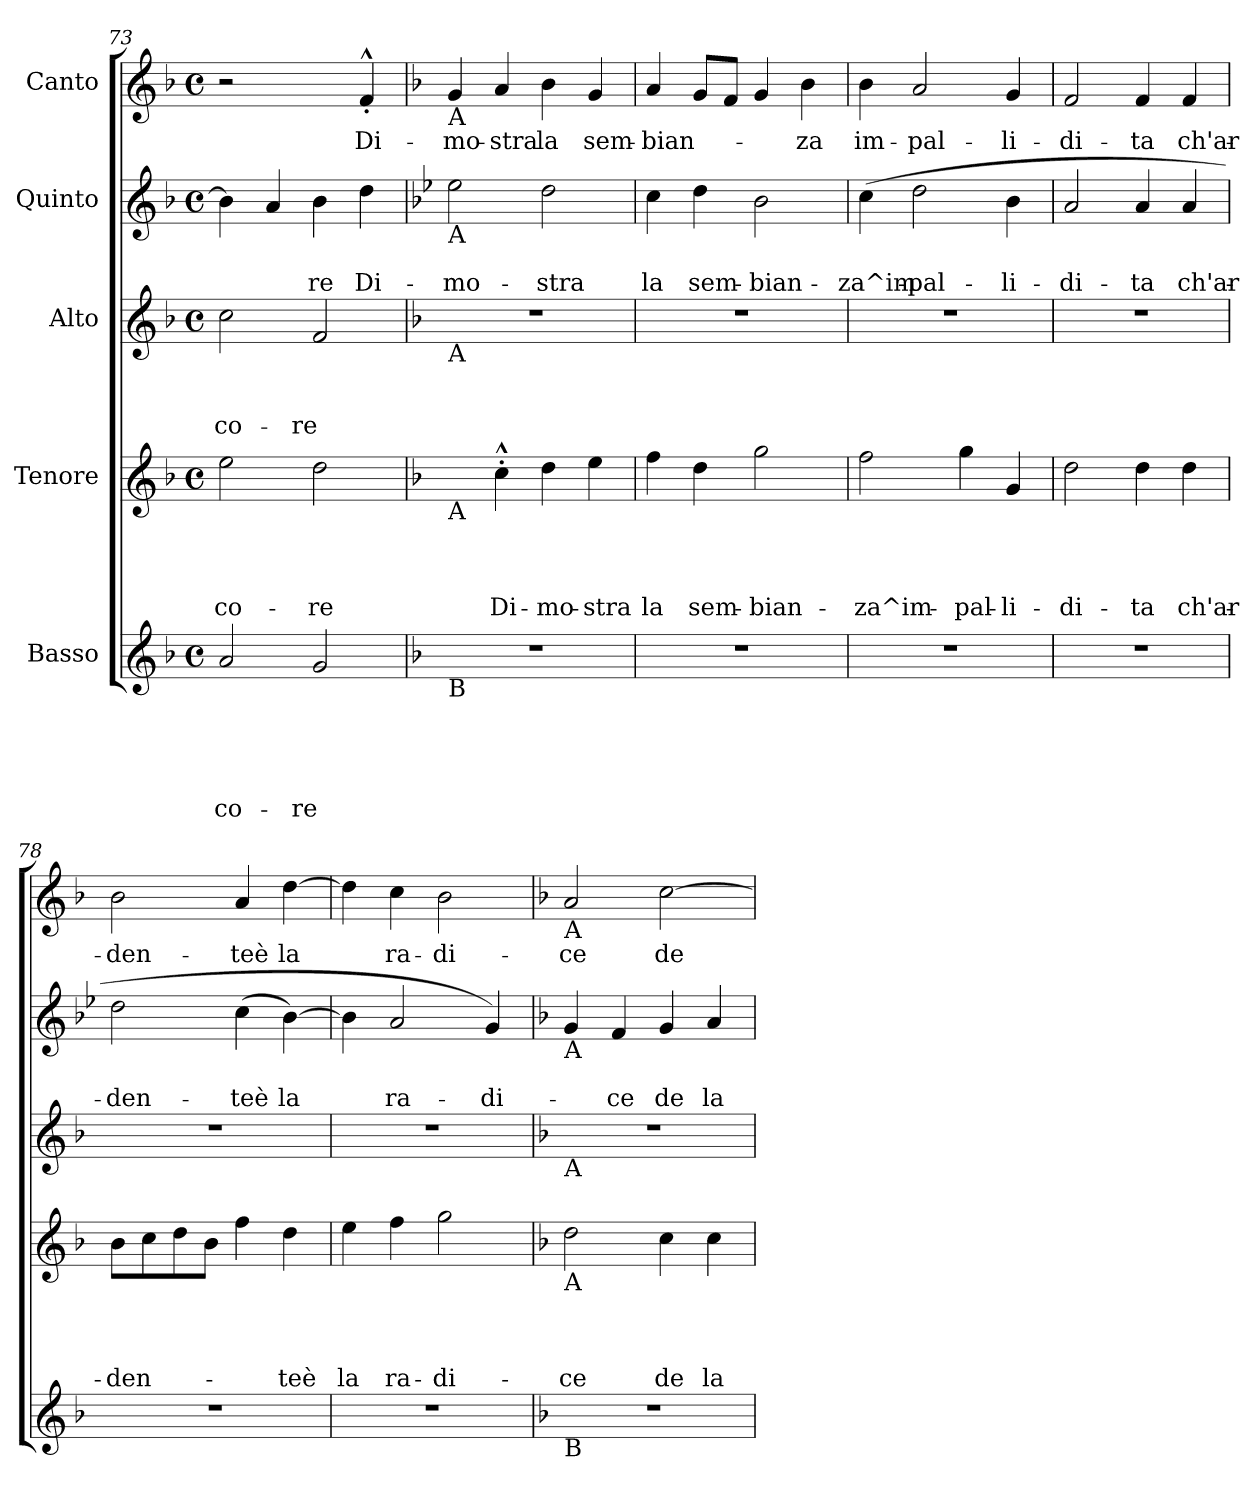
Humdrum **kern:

**kern	**text	**text	**text	**text	**text	**kern	**text	**text	**text	**text	**kern	**text	**text	**text	**kern	**text	**text	**kern	**text
*part5	*part5	*part5	*part5	*part5	*part5	*part4	*part4	*part4	*part4	*part4	*part3	*part3	*part3	*part3	*part2	*part2	*part2	*part1	*part1
*staff5	*staff5	*staff5	*staff5	*staff5	*staff5	*staff4	*staff4	*staff4	*staff4	*staff4	*staff3	*staff3	*staff3	*staff3	*staff2	*staff2	*staff2	*staff1	*staff1
*I"Basso	*	*	*	*	*	*I"Tenore	*	*	*	*	*I"Alto	*	*	*	*I"Quinto	*	*	*I"Canto	*
*clefG2	*	*	*	*	*	*clefG2	*	*	*	*	*clefG2	*	*	*	*clefG2	*	*	*clefG2	*
*k[b-]	*	*	*	*	*	*k[b-]	*	*	*	*	*k[b-]	*	*	*	*k[b-]	*	*	*k[b-]	*
*F:	*	*	*	*	*	*F:	*	*	*	*	*F:	*	*	*	*F:	*	*	*F:	*
*M4/4	*	*	*	*	*	*M4/4	*	*	*	*	*M4/4	*	*	*	*M4/4	*	*	*M4/4	*
*met(c)	*	*	*	*	*	*met(c)	*	*	*	*	*met(c)	*	*	*	*met(c)	*	*	*met(c)	*
=73	=73	=73	=73	=73	=73	=73	=73	=73	=73	=73	=73	=73	=73	=73	=73	=73	=73	=73	=73
!	!	!	!	!	!LO:LY:b	!	!	!	!	!LO:LY:b	!	!	!	!LO:LY:b	!	!	!	!	!
2a/	.	.	.	.	co-	2ee\	.	.	.	co-	2cc\	.	.	co-	4b-\]	.	.	2r	.
.	.	.	.	.	.	.	.	.	.	.	.	.	.	.	4a/	.	.	.	.
!	!	!	!	!	!LO:LY:b	!	!	!	!	!LO:LY:b	!	!	!	!LO:LY:b	!	!	!LO:LY:b	!	!
2g/	.	.	.	.	-re	2dd\	.	.	.	-re	2f/	.	.	-re	4b-\	.	-re	4ryy	.
!	!	!	!	!	!	!	!	!	!	!	!	!	!	!	!	!	!LO:LY:b	!	!LO:LY:b
.	.	.	.	.	.	.	.	.	.	.	.	.	.	.	4dd\	.	Di-	4f^^<'</	Di-
!!LO:LB:g=z
=74	=74	=74	=74	=74	=74	=74	=74	=74	=74	=74	=74	=74	=74	=74	=74	=74	=74	=74	=74
*	*	*	*	*	*	*	*	*	*	*	*	*	*	*	*k[b-e-]	*	*	*	*
*	*	*	*	*	*	*	*	*	*	*	*	*	*	*	*B-:	*	*	*	*
!	!	!	!	!	!	!	!	!	!	!	!	!	!	!	!	!	!	!LO:TX:b:t=A	!
!	!	!	!	!	!	!	!	!	!	!	!	!	!	!	!LO:TX:b:t=A	!	!	!	!
!	!	!	!	!	!	!	!	!	!	!	!LO:TX:b:t=A	!	!	!	!	!	!	!	!
!	!	!	!	!	!	!LO:TX:b:t=A	!	!	!	!	!	!	!	!	!	!	!	!	!
!LO:TX:b:t=B	!	!	!	!	!	!	!	!	!	!	!	!	!	!	!	!	!	!	!
!	!	!	!	!	!	!	!	!	!	!	!	!	!	!	!	!	!LO:LY:b	!	!LO:LY:b
1r	.	.	.	.	.	4ryy	.	.	.	.	1r	.	.	.	2ee-\	.	-mo-	4g/	-mo-
!	!	!	!	!	!	!	!	!	!	!LO:LY:b	!	!	!	!	!	!	!	!	!LO:LY:b
.	.	.	.	.	.	4cc^^>'>\	.	.	.	Di-	.	.	.	.	.	.	.	4a/	-stra
!	!	!	!	!	!	!	!	!	!	!LO:LY:b	!	!	!	!	!	!	!LO:LY:b	!	!LO:LY:b
.	.	.	.	.	.	4dd\	.	.	.	-mo-	.	.	.	.	2dd\	.	-stra	4b-\	la
!	!	!	!	!	!	!	!	!	!	!LO:LY:b	!	!	!	!	!	!	!	!	!LO:LY:b
.	.	.	.	.	.	4ee\	.	.	.	-stra	.	.	.	.	.	.	.	4g/	sem-
=75	=75	=75	=75	=75	=75	=75	=75	=75	=75	=75	=75	=75	=75	=75	=75	=75	=75	=75	=75
!	!	!	!	!	!	!	!	!	!	!LO:LY:b	!	!	!	!	!	!	!LO:LY:b	!	!LO:LY:b
1r	.	.	.	.	.	4ff\	.	.	.	la	1r	.	.	.	4cc\	.	la	4a/	-bian-
!	!	!	!	!	!	!	!	!	!	!LO:LY:b	!	!	!	!	!	!	!LO:LY:b	!	!
.	.	.	.	.	.	4dd\	.	.	.	sem-	.	.	.	.	4dd\	.	sem-	8g/L	.
.	.	.	.	.	.	.	.	.	.	.	.	.	.	.	.	.	.	8f/J	.
!	!	!	!	!	!	!	!	!	!	!LO:LY:b	!	!	!	!	!	!	!LO:LY:b	!	!
.	.	.	.	.	.	2gg\	.	.	.	-bian-	.	.	.	.	2b-\	.	-bian-	4g/	.
!	!	!	!	!	!	!	!	!	!	!	!	!	!	!	!	!	!	!	!LO:LY:b
.	.	.	.	.	.	.	.	.	.	.	.	.	.	.	.	.	.	4b-\	-za
=76	=76	=76	=76	=76	=76	=76	=76	=76	=76	=76	=76	=76	=76	=76	=76	=76	=76	=76	=76
!	!	!	!	!	!	!	!	!	!	!LO:LY:b	!	!	!	!	!	!	!LO:LY:b	!	!LO:LY:b
1r	.	.	.	.	.	2ff\	.	.	.	-za^im-	1r	.	.	.	(<4cc\	.	-za^im-	4b-\	im-
!	!	!	!	!	!	!	!	!	!	!	!	!	!	!	!	!	!LO:LY:b	!	!LO:LY:b
.	.	.	.	.	.	.	.	.	.	.	.	.	.	.	2dd\	.	-pal-	2a/	-pal-
!	!	!	!	!	!	!	!	!	!	!LO:LY:b	!	!	!	!	!	!	!	!	!
.	.	.	.	.	.	4gg\	.	.	.	-pal-	.	.	.	.	.	.	.	.	.
!	!	!	!	!	!	!	!	!	!	!LO:LY:b	!	!	!	!	!	!	!LO:LY:b	!	!LO:LY:b
.	.	.	.	.	.	4g/	.	.	.	-li-	.	.	.	.	4b-\	.	-li-	4g/	-li-
=77	=77	=77	=77	=77	=77	=77	=77	=77	=77	=77	=77	=77	=77	=77	=77	=77	=77	=77	=77
!	!	!	!	!	!	!	!	!	!	!LO:LY:b	!	!	!	!	!	!	!LO:LY:b	!	!LO:LY:b
1r	.	.	.	.	.	2dd\	.	.	.	-di-	1r	.	.	.	2a/	.	-di-	2f/	-di-
!	!	!	!	!	!	!	!	!	!	!LO:LY:b	!	!	!	!	!	!	!LO:LY:b	!	!LO:LY:b
.	.	.	.	.	.	4dd\	.	.	.	-ta	.	.	.	.	4a/	.	-ta	4f/	-ta
!	!	!	!	!	!	!	!	!	!	!LO:LY:b	!	!	!	!	!	!	!LO:LY:b	!	!LO:LY:b
.	.	.	.	.	.	4dd\	.	.	.	ch'ar-	.	.	.	.	4a/	.	ch'ar-	4f/	ch'ar-
=78	=78	=78	=78	=78	=78	=78	=78	=78	=78	=78	=78	=78	=78	=78	=78	=78	=78	=78	=78
!	!	!	!	!	!	!	!	!	!	!LO:LY:b	!	!	!	!	!	!	!LO:LY:b	!	!LO:LY:b
1r	.	.	.	.	.	8b-\L	.	.	.	-den-	1r	.	.	.	2dd\	.	-den-	2b-\	-den-
.	.	.	.	.	.	8cc\	.	.	.	.	.	.	.	.	.	.	.	.	.
.	.	.	.	.	.	8dd\	.	.	.	.	.	.	.	.	.	.	.	.	.
.	.	.	.	.	.	8b-\J	.	.	.	.	.	.	.	.	.	.	.	.	.
!	!	!	!	!	!	!	!	!	!	!	!	!	!	!	!	!	!LO:LY:b	!	!LO:LY:b
.	.	.	.	.	.	4ff\	.	.	.	.	.	.	.	.	(<4cc\	.	-teè	4a/	-teè
!	!	!	!	!	!	!	!	!	!	!LO:LY:b	!	!	!	!	!	!	!LO:LY:b	!	!LO:LY:b
.	.	.	.	.	.	4dd\	.	.	.	-teè	.	.	.	.	[>4b-\)	.	la	[>4dd\	la
=79	=79	=79	=79	=79	=79	=79	=79	=79	=79	=79	=79	=79	=79	=79	=79	=79	=79	=79	=79
!	!	!	!	!	!	!	!	!	!	!LO:LY:b	!	!	!	!	!	!	!	!	!
1r	.	.	.	.	.	4ee\	.	.	.	la	1r	.	.	.	4b-\]	.	.	4dd\]	.
!	!	!	!	!	!	!	!	!	!	!LO:LY:b	!	!	!	!	!	!	!LO:LY:b	!	!LO:LY:b
.	.	.	.	.	.	4ff\	.	.	.	ra-	.	.	.	.	2a/	.	ra-	4cc\	ra-
!	!	!	!	!	!	!	!	!	!	!LO:LY:b	!	!	!	!	!	!	!	!	!LO:LY:b
.	.	.	.	.	.	2gg\	.	.	.	-di-	.	.	.	.	.	.	.	2b-\	-di-
!	!	!	!	!	!	!	!	!	!	!	!	!	!	!	!	!	!LO:LY:b	!	!
.	.	.	.	.	.	.	.	.	.	.	.	.	.	.	4g/)	.	-di-	.	.
!!LO:PB:g=z
=80	=80	=80	=80	=80	=80	=80	=80	=80	=80	=80	=80	=80	=80	=80	=80	=80	=80	=80	=80
*	*	*	*	*	*	*	*	*	*	*	*	*	*	*	*k[b-]	*	*	*	*
*	*	*	*	*	*	*	*	*	*	*	*	*	*	*	*F:	*	*	*	*
!	!	!	!	!	!	!	!	!	!	!	!	!	!	!	!	!	!	!LO:TX:b:t=A	!
!	!	!	!	!	!	!	!	!	!	!	!	!	!	!	!LO:TX:b:t=A	!	!	!	!
!	!	!	!	!	!	!	!	!	!	!	!LO:TX:b:t=A	!	!	!	!	!	!	!	!
!	!	!	!	!	!	!LO:TX:b:t=A	!	!	!	!	!	!	!	!	!	!	!	!	!
!LO:TX:b:t=B	!	!	!	!	!	!	!	!	!	!	!	!	!	!	!	!	!	!	!
!	!	!	!	!	!	!	!	!	!	!LO:LY:b	!	!	!	!	!	!	!	!	!LO:LY:b
1r	.	.	.	.	.	2dd\	.	.	.	-ce	1r	.	.	.	4g/	.	.	2a/	-ce
!	!	!	!	!	!	!	!	!	!	!	!	!	!	!	!	!	!LO:LY:b	!	!
.	.	.	.	.	.	.	.	.	.	.	.	.	.	.	4f/	.	-ce	.	.
!	!	!	!	!	!	!	!	!	!	!LO:LY:b	!	!	!	!	!	!	!LO:LY:b	!	!LO:LY:b
.	.	.	.	.	.	4cc\	.	.	.	de	.	.	.	.	4g/	.	de	[>2cc\	de
!	!	!	!	!	!	!	!	!	!	!LO:LY:b	!	!	!	!	!	!	!LO:LY:b	!	!
.	.	.	.	.	.	4cc\	.	.	.	la	.	.	.	.	4a/	.	la	.	.
=	=	=	=	=	=	=	=	=	=	=	=	=	=	=	=	=	=	=	=
*-	*-	*-	*-	*-	*-	*-	*-	*-	*-	*-	*-	*-	*-	*-	*-	*-	*-	*-	*-
